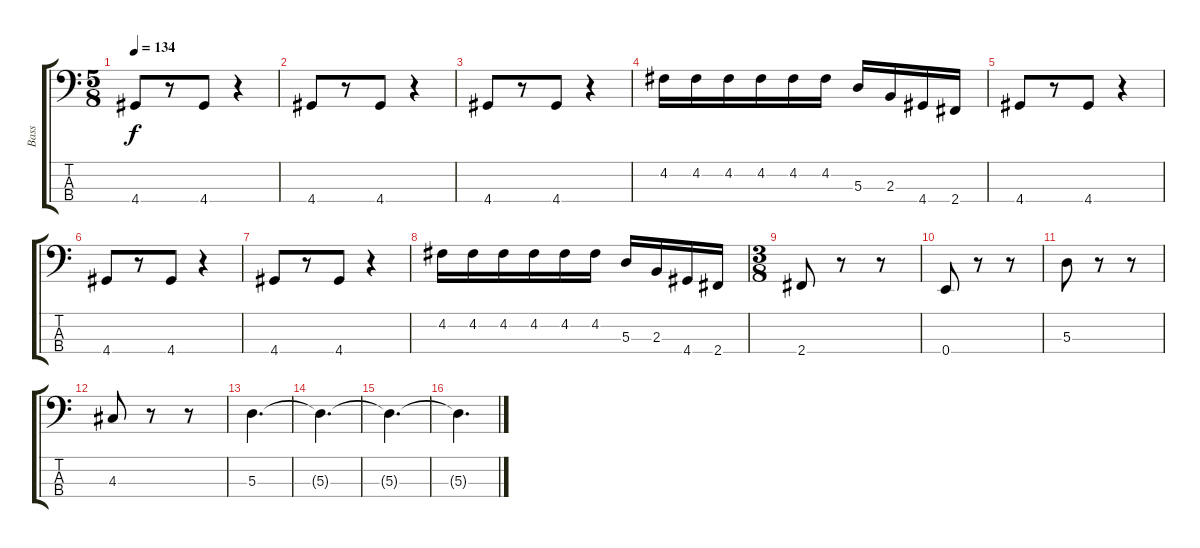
\track ("Bass" "Bass") {instrument electricbassfinger}
\staff {score tabs}
\tuning (G2 D2 A1 E1) {hide}
\ts (5 8)
\tempo 134
\clef f4
\ks c
4.4.8{dy f} r.8 4.4.8 r.4 |
4.4.8 r.8 4.4.8 r.4 |
4.4.8 r.8 4.4.8 r.4 |
4.2.16 4.2.16 4.2.16 4.2.16 4.2.16 4.2.16 5.3.16 2.3.16 4.4.16 2.4.16 |
4.4.8 r.8 4.4.8 r.4 |
4.4.8 r.8 4.4.8 r.4 |
4.4.8 r.8 4.4.8 r.4 |
4.2.16 4.2.16 4.2.16 4.2.16 4.2.16 4.2.16 5.3.16 2.3.16 4.4.16 2.4.16 |
\ts (3 8)
2.4.8 r.8 r.8 |
0.4.8 r.8 r.8 |
5.3.8 r.8 r.8 |
4.3.8 r.8 r.8 |
5.3.4{d} |
5.3{t}.4{d} |
5.3{t}.4{d} |
5.3{t}.4{d}
